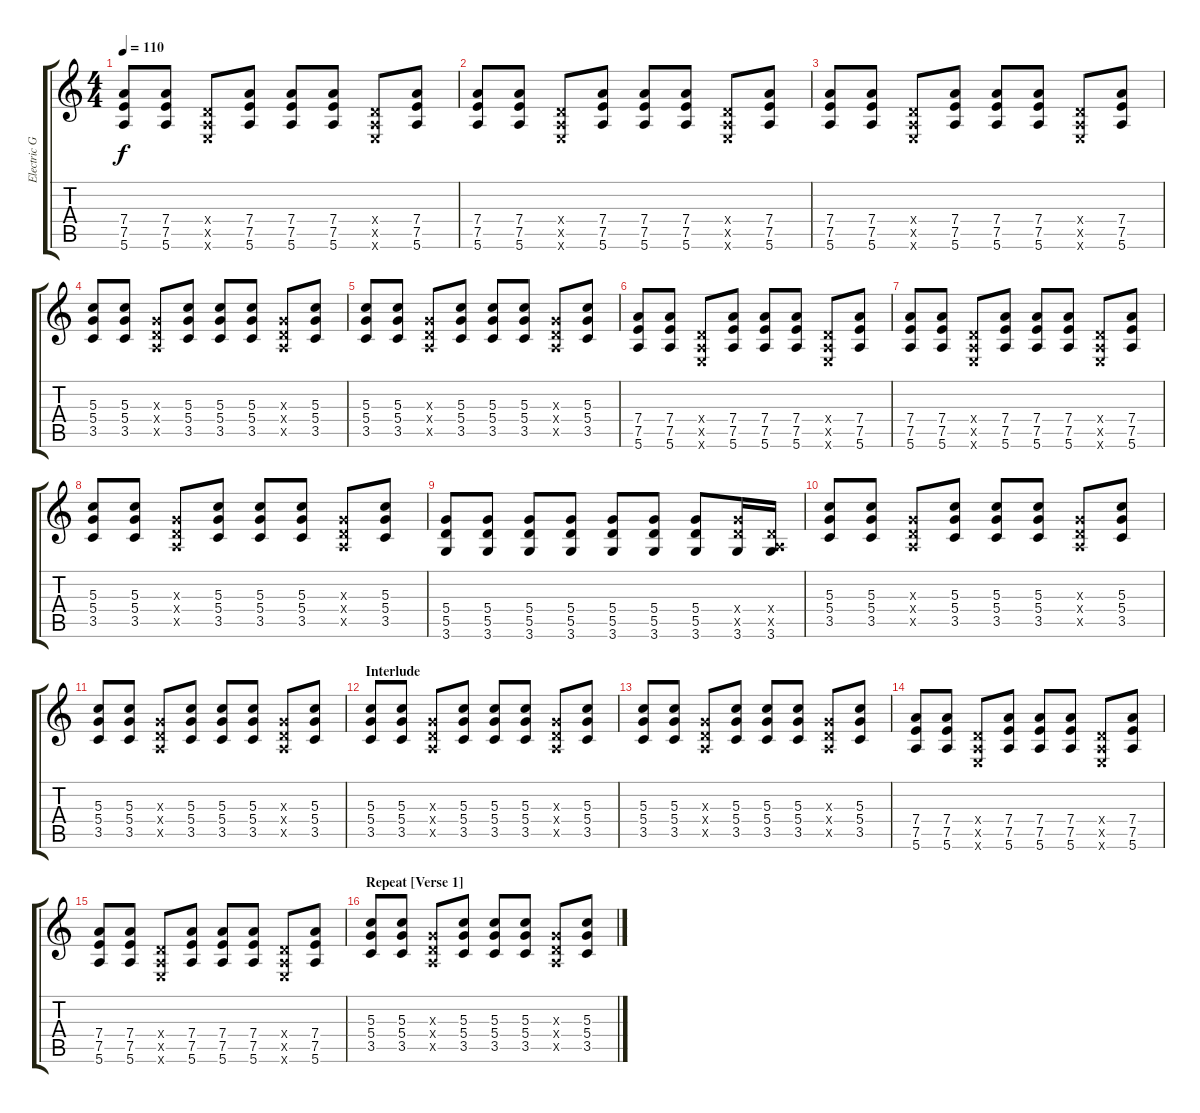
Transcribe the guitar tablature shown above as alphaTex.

\track ("Electric Guitar" "Electric G") {instrument electricguitarmuted}
\staff {score tabs}
\tuning (E4 B3 G3 D3 A2 E2) {hide}
\ts (4 4)
\tempo 110
\clef g2
\ks c
(7.4 7.5 5.6).8{dy f} (7.4 7.5 5.6).8 (0.4{x} 0.5{x} 0.6{x}).8 (7.4 7.5 5.6).8 (7.4 7.5 5.6).8 (7.4 7.5 5.6).8 (0.4{x} 0.5{x} 0.6{x}).8 (7.4 7.5 5.6).8 |
(7.4 7.5 5.6).8 (7.4 7.5 5.6).8 (0.4{x} 0.5{x} 0.6{x}).8 (7.4 7.5 5.6).8 (7.4 7.5 5.6).8 (7.4 7.5 5.6).8 (0.4{x} 0.5{x} 0.6{x}).8 (7.4 7.5 5.6).8 |
(7.4 7.5 5.6).8 (7.4 7.5 5.6).8 (0.4{x} 0.5{x} 0.6{x}).8 (7.4 7.5 5.6).8 (7.4 7.5 5.6).8 (7.4 7.5 5.6).8 (0.4{x} 0.5{x} 0.6{x}).8 (7.4 7.5 5.6).8 |
(5.3 5.4 3.5).8 (5.3 5.4 3.5).8 (0.3{x} 0.4{x} 0.5{x}).8 (5.3 5.4 3.5).8 (5.3 5.4 3.5).8 (5.3 5.4 3.5).8 (0.3{x} 0.4{x} 0.5{x}).8 (5.3 5.4 3.5).8 |
(5.3 5.4 3.5).8 (5.3 5.4 3.5).8 (0.3{x} 0.4{x} 0.5{x}).8 (5.3 5.4 3.5).8 (5.3 5.4 3.5).8 (5.3 5.4 3.5).8 (0.3{x} 0.4{x} 0.5{x}).8 (5.3 5.4 3.5).8 |
(7.4 7.5 5.6).8 (7.4 7.5 5.6).8 (0.4{x} 0.5{x} 0.6{x}).8 (7.4 7.5 5.6).8 (7.4 7.5 5.6).8 (7.4 7.5 5.6).8 (0.4{x} 0.5{x} 0.6{x}).8 (7.4 7.5 5.6).8 |
(7.4 7.5 5.6).8 (7.4 7.5 5.6).8 (0.4{x} 0.5{x} 0.6{x}).8 (7.4 7.5 5.6).8 (7.4 7.5 5.6).8 (7.4 7.5 5.6).8 (0.4{x} 0.5{x} 0.6{x}).8 (7.4 7.5 5.6).8 |
(5.3 5.4 3.5).8 (5.3 5.4 3.5).8 (0.3{x} 0.4{x} 0.5{x}).8 (5.3 5.4 3.5).8 (5.3 5.4 3.5).8 (5.3 5.4 3.5).8 (0.3{x} 0.4{x} 0.5{x}).8 (5.3 5.4 3.5).8 |
(5.4 5.5 3.6).8 (5.4 5.5 3.6).8 (5.4 5.5 3.6).8 (5.4 5.5 3.6).8 (5.4 5.5 3.6).8 (5.4 5.5 3.6).8 (5.4 5.5 3.6).8 (5.4{x} 5.5{x} 3.6).16 (0.4{x} 0.5{x} 3.6).16 |
(5.3 5.4 3.5).8 (5.3 5.4 3.5).8 (0.3{x} 0.4{x} 0.5{x}).8 (5.3 5.4 3.5).8 (5.3 5.4 3.5).8 (5.3 5.4 3.5).8 (0.3{x} 0.4{x} 0.5{x}).8 (5.3 5.4 3.5).8 |
(5.3 5.4 3.5).8 (5.3 5.4 3.5).8 (0.3{x} 0.4{x} 0.5{x}).8 (5.3 5.4 3.5).8 (5.3 5.4 3.5).8 (5.3 5.4 3.5).8 (0.3{x} 0.4{x} 0.5{x}).8 (5.3 5.4 3.5).8 |
\section ("" "Interlude")
(5.3 5.4 3.5).8 (5.3 5.4 3.5).8 (0.3{x} 0.4{x} 0.5{x}).8 (5.3 5.4 3.5).8 (5.3 5.4 3.5).8 (5.3 5.4 3.5).8 (0.3{x} 0.4{x} 0.5{x}).8 (5.3 5.4 3.5).8 |
(5.3 5.4 3.5).8 (5.3 5.4 3.5).8 (0.3{x} 0.4{x} 0.5{x}).8 (5.3 5.4 3.5).8 (5.3 5.4 3.5).8 (5.3 5.4 3.5).8 (0.3{x} 0.4{x} 0.5{x}).8 (5.3 5.4 3.5).8 |
(7.4 7.5 5.6).8 (7.4 7.5 5.6).8 (0.4{x} 0.5{x} 0.6{x}).8 (7.4 7.5 5.6).8 (7.4 7.5 5.6).8 (7.4 7.5 5.6).8 (0.4{x} 0.5{x} 0.6{x}).8 (7.4 7.5 5.6).8 |
(7.4 7.5 5.6).8 (7.4 7.5 5.6).8 (0.4{x} 0.5{x} 0.6{x}).8 (7.4 7.5 5.6).8 (7.4 7.5 5.6).8 (7.4 7.5 5.6).8 (0.4{x} 0.5{x} 0.6{x}).8 (7.4 7.5 5.6).8 |
\section ("" "Repeat [Verse 1]")
(5.3 5.4 3.5).8 (5.3 5.4 3.5).8 (0.3{x} 0.4{x} 0.5{x}).8 (5.3 5.4 3.5).8 (5.3 5.4 3.5).8 (5.3 5.4 3.5).8 (0.3{x} 0.4{x} 0.5{x}).8 (5.3 5.4 3.5).8
